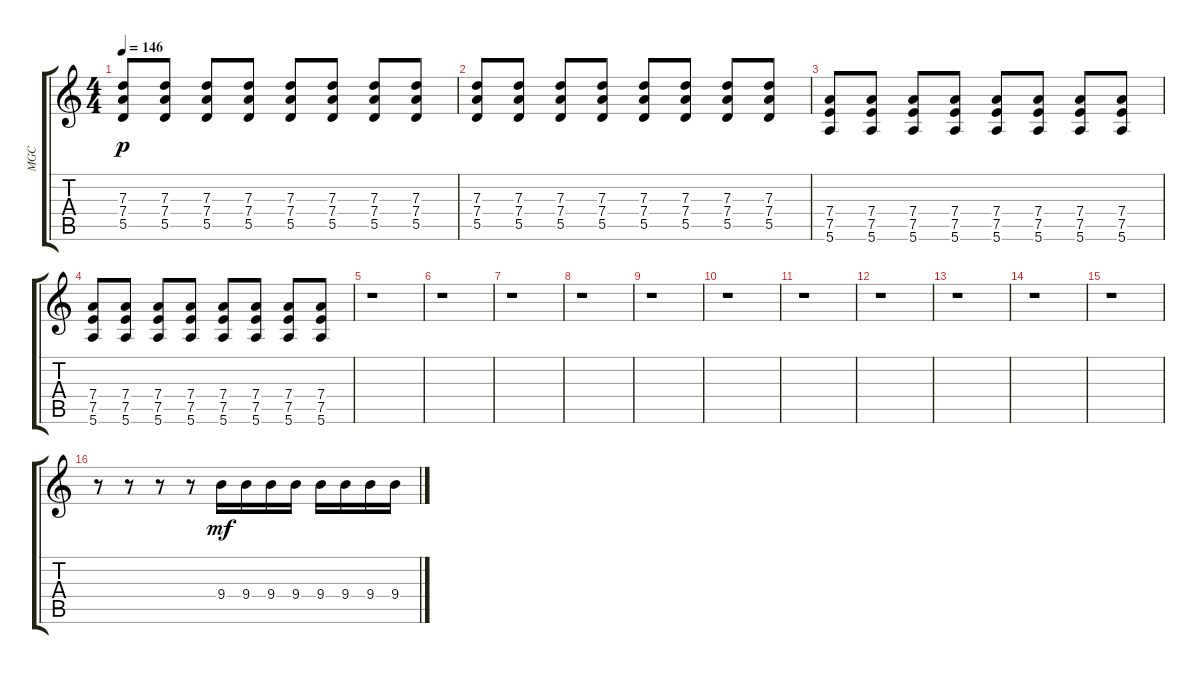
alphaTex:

\track ("MGC" "MGC") {instrument overdrivenguitar}
\staff {score tabs}
\tuning (E4 B3 G3 D3 A2 E2) {hide}
\ts (4 4)
\tempo 146
\clef g2
\ks c
(7.3 7.4 5.5).8{dy p} (7.3 7.4 5.5).8 (7.3 7.4 5.5).8 (7.3 7.4 5.5).8 (7.3 7.4 5.5).8 (7.3 7.4 5.5).8 (7.3 7.4 5.5).8 (7.3 7.4 5.5).8 |
(7.3 7.4 5.5).8 (7.3 7.4 5.5).8 (7.3 7.4 5.5).8 (7.3 7.4 5.5).8 (7.3 7.4 5.5).8 (7.3 7.4 5.5).8 (7.3 7.4 5.5).8 (7.3 7.4 5.5).8 |
(7.4 7.5 5.6).8 (7.4 7.5 5.6).8 (7.4 7.5 5.6).8 (7.4 7.5 5.6).8 (7.4 7.5 5.6).8 (7.4 7.5 5.6).8 (7.4 7.5 5.6).8 (7.4 7.5 5.6).8 |
(7.4 7.5 5.6).8 (7.4 7.5 5.6).8 (7.4 7.5 5.6).8 (7.4 7.5 5.6).8 (7.4 7.5 5.6).8 (7.4 7.5 5.6).8 (7.4 7.5 5.6).8 (7.4 7.5 5.6).8 |
r.1 |
r.1 |
r.1 |
r.1 |
r.1 |
r.1 |
r.1 |
r.1 |
r.1 |
r.1 |
r.1 |
r.8 r.8 r.8 r.8 9.4.16{dy mf} 9.4.16 9.4.16 9.4.16 9.4.16 9.4.16 9.4.16 9.4.16
